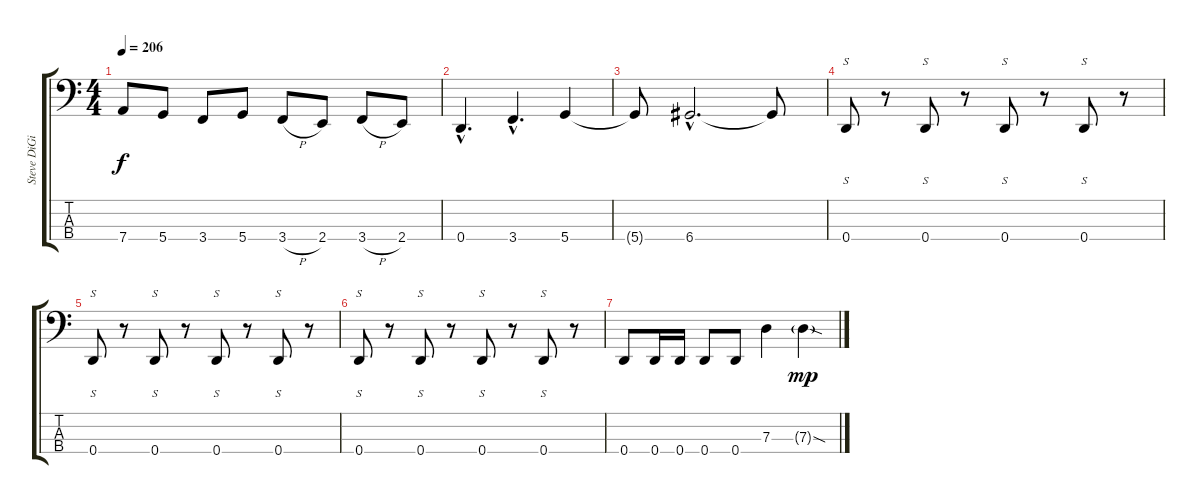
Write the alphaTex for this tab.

\track ("Steve DiGiorgio" "Steve DiGi") {instrument electricbassfinger}
\staff {score tabs}
\tuning (F2 C2 G1 D1) {hide}
\ts (4 4)
\tempo 206
\clef f4
\ks c
7.4.8{dy f} 5.4.8 3.4.8 5.4.8 3.4{h}.8 2.4.8 3.4{h}.8 2.4.8 |
0.4{hac}.4{d} 3.4{hac}.4{d} 5.4.4 |
5.4{t}.8 6.4{hac}.2{d} 6.4{t}.8 |
0.4.8{s} r.8 0.4.8{s} r.8 0.4.8{s} r.8 0.4.8{s} r.8 |
0.4.8{s} r.8 0.4.8{s} r.8 0.4.8{s} r.8 0.4.8{s} r.8 |
0.4.8{s} r.8 0.4.8{s} r.8 0.4.8{s} r.8 0.4.8{s} r.8 |
0.4.8 0.4.16 0.4.16 0.4.8 0.4.8 7.3.4 7.3{sod g}.4{dy mp}
